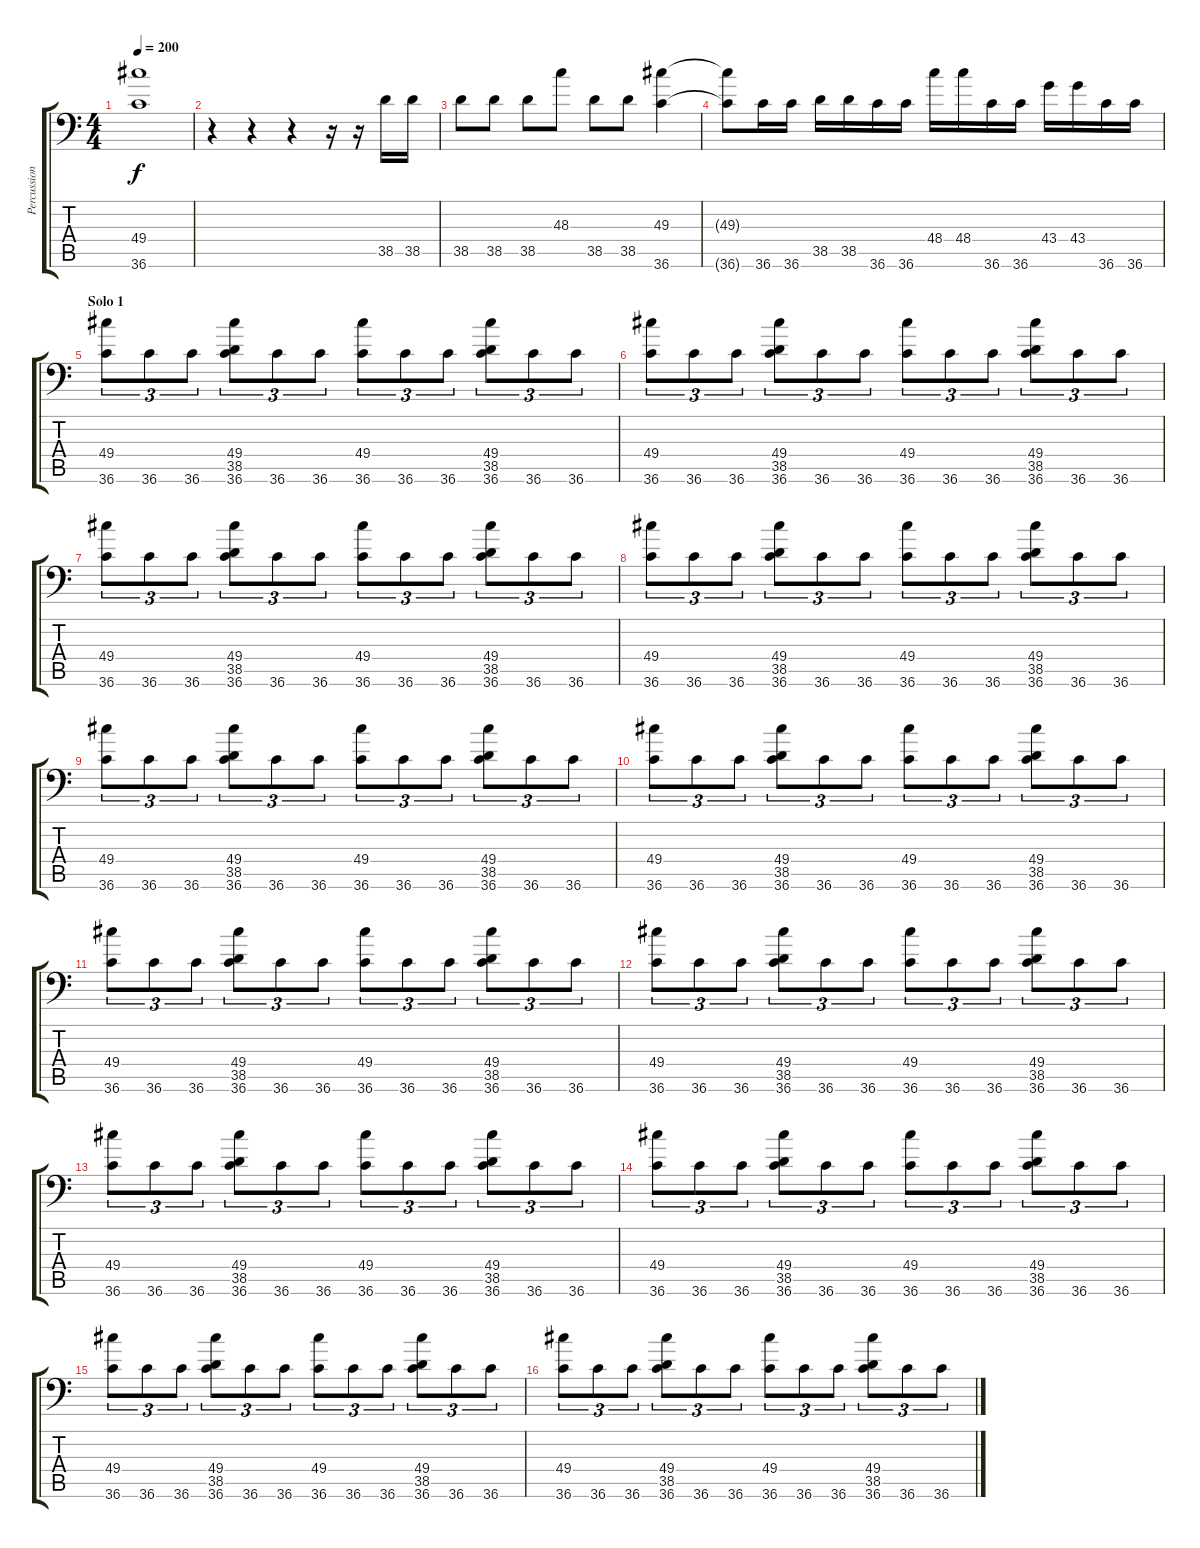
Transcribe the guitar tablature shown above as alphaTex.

\track ("Percussion" "Percussion") {instrument acousticgrandpiano}
\staff {score tabs}
\tuning (C-1 C-1 C-1 C-1 C-1 C-1) {hide}
\ts (4 4)
\tempo 200
\clef f4
\ks c
(49.4 36.6).1{dy f} |
r.4 r.4 r.4 r.16 r.16 38.5.16 38.5.16 |
38.5.8 38.5.8 38.5.8 48.3.8 38.5.8 38.5.8 (49.3 36.6).4 |
(49.3{t} 36.6{t}).8 36.6.16 36.6.16 38.5.16 38.5.16 36.6.16 36.6.16 48.4.16 48.4.16 36.6.16 36.6.16 43.4.16 43.4.16 36.6.16 36.6.16 |
\section ("" "Solo 1")
(49.4 36.6).8{tu (3 2)} 36.6.8{tu (3 2)} 36.6.8{tu (3 2)} (49.4 38.5 36.6).8{tu (3 2)} 36.6.8{tu (3 2)} 36.6.8{tu (3 2)} (49.4 36.6).8{tu (3 2)} 36.6.8{tu (3 2)} 36.6.8{tu (3 2)} (49.4 38.5 36.6).8{tu (3 2)} 36.6.8{tu (3 2)} 36.6.8{tu (3 2)} |
(49.4 36.6).8{tu (3 2)} 36.6.8{tu (3 2)} 36.6.8{tu (3 2)} (49.4 38.5 36.6).8{tu (3 2)} 36.6.8{tu (3 2)} 36.6.8{tu (3 2)} (49.4 36.6).8{tu (3 2)} 36.6.8{tu (3 2)} 36.6.8{tu (3 2)} (49.4 38.5 36.6).8{tu (3 2)} 36.6.8{tu (3 2)} 36.6.8{tu (3 2)} |
(49.4 36.6).8{tu (3 2)} 36.6.8{tu (3 2)} 36.6.8{tu (3 2)} (49.4 38.5 36.6).8{tu (3 2)} 36.6.8{tu (3 2)} 36.6.8{tu (3 2)} (49.4 36.6).8{tu (3 2)} 36.6.8{tu (3 2)} 36.6.8{tu (3 2)} (49.4 38.5 36.6).8{tu (3 2)} 36.6.8{tu (3 2)} 36.6.8{tu (3 2)} |
(49.4 36.6).8{tu (3 2)} 36.6.8{tu (3 2)} 36.6.8{tu (3 2)} (49.4 38.5 36.6).8{tu (3 2)} 36.6.8{tu (3 2)} 36.6.8{tu (3 2)} (49.4 36.6).8{tu (3 2)} 36.6.8{tu (3 2)} 36.6.8{tu (3 2)} (49.4 38.5 36.6).8{tu (3 2)} 36.6.8{tu (3 2)} 36.6.8{tu (3 2)} |
(49.4 36.6).8{tu (3 2)} 36.6.8{tu (3 2)} 36.6.8{tu (3 2)} (49.4 38.5 36.6).8{tu (3 2)} 36.6.8{tu (3 2)} 36.6.8{tu (3 2)} (49.4 36.6).8{tu (3 2)} 36.6.8{tu (3 2)} 36.6.8{tu (3 2)} (49.4 38.5 36.6).8{tu (3 2)} 36.6.8{tu (3 2)} 36.6.8{tu (3 2)} |
(49.4 36.6).8{tu (3 2)} 36.6.8{tu (3 2)} 36.6.8{tu (3 2)} (49.4 38.5 36.6).8{tu (3 2)} 36.6.8{tu (3 2)} 36.6.8{tu (3 2)} (49.4 36.6).8{tu (3 2)} 36.6.8{tu (3 2)} 36.6.8{tu (3 2)} (49.4 38.5 36.6).8{tu (3 2)} 36.6.8{tu (3 2)} 36.6.8{tu (3 2)} |
(49.4 36.6).8{tu (3 2)} 36.6.8{tu (3 2)} 36.6.8{tu (3 2)} (49.4 38.5 36.6).8{tu (3 2)} 36.6.8{tu (3 2)} 36.6.8{tu (3 2)} (49.4 36.6).8{tu (3 2)} 36.6.8{tu (3 2)} 36.6.8{tu (3 2)} (49.4 38.5 36.6).8{tu (3 2)} 36.6.8{tu (3 2)} 36.6.8{tu (3 2)} |
(49.4 36.6).8{tu (3 2)} 36.6.8{tu (3 2)} 36.6.8{tu (3 2)} (49.4 38.5 36.6).8{tu (3 2)} 36.6.8{tu (3 2)} 36.6.8{tu (3 2)} (49.4 36.6).8{tu (3 2)} 36.6.8{tu (3 2)} 36.6.8{tu (3 2)} (49.4 38.5 36.6).8{tu (3 2)} 36.6.8{tu (3 2)} 36.6.8{tu (3 2)} |
(49.4 36.6).8{tu (3 2)} 36.6.8{tu (3 2)} 36.6.8{tu (3 2)} (49.4 38.5 36.6).8{tu (3 2)} 36.6.8{tu (3 2)} 36.6.8{tu (3 2)} (49.4 36.6).8{tu (3 2)} 36.6.8{tu (3 2)} 36.6.8{tu (3 2)} (49.4 38.5 36.6).8{tu (3 2)} 36.6.8{tu (3 2)} 36.6.8{tu (3 2)} |
(49.4 36.6).8{tu (3 2)} 36.6.8{tu (3 2)} 36.6.8{tu (3 2)} (49.4 38.5 36.6).8{tu (3 2)} 36.6.8{tu (3 2)} 36.6.8{tu (3 2)} (49.4 36.6).8{tu (3 2)} 36.6.8{tu (3 2)} 36.6.8{tu (3 2)} (49.4 38.5 36.6).8{tu (3 2)} 36.6.8{tu (3 2)} 36.6.8{tu (3 2)} |
(49.4 36.6).8{tu (3 2)} 36.6.8{tu (3 2)} 36.6.8{tu (3 2)} (49.4 38.5 36.6).8{tu (3 2)} 36.6.8{tu (3 2)} 36.6.8{tu (3 2)} (49.4 36.6).8{tu (3 2)} 36.6.8{tu (3 2)} 36.6.8{tu (3 2)} (49.4 38.5 36.6).8{tu (3 2)} 36.6.8{tu (3 2)} 36.6.8{tu (3 2)} |
(49.4 36.6).8{tu (3 2)} 36.6.8{tu (3 2)} 36.6.8{tu (3 2)} (49.4 38.5 36.6).8{tu (3 2)} 36.6.8{tu (3 2)} 36.6.8{tu (3 2)} (49.4 36.6).8{tu (3 2)} 36.6.8{tu (3 2)} 36.6.8{tu (3 2)} (49.4 38.5 36.6).8{tu (3 2)} 36.6.8{tu (3 2)} 36.6.8{tu (3 2)}
